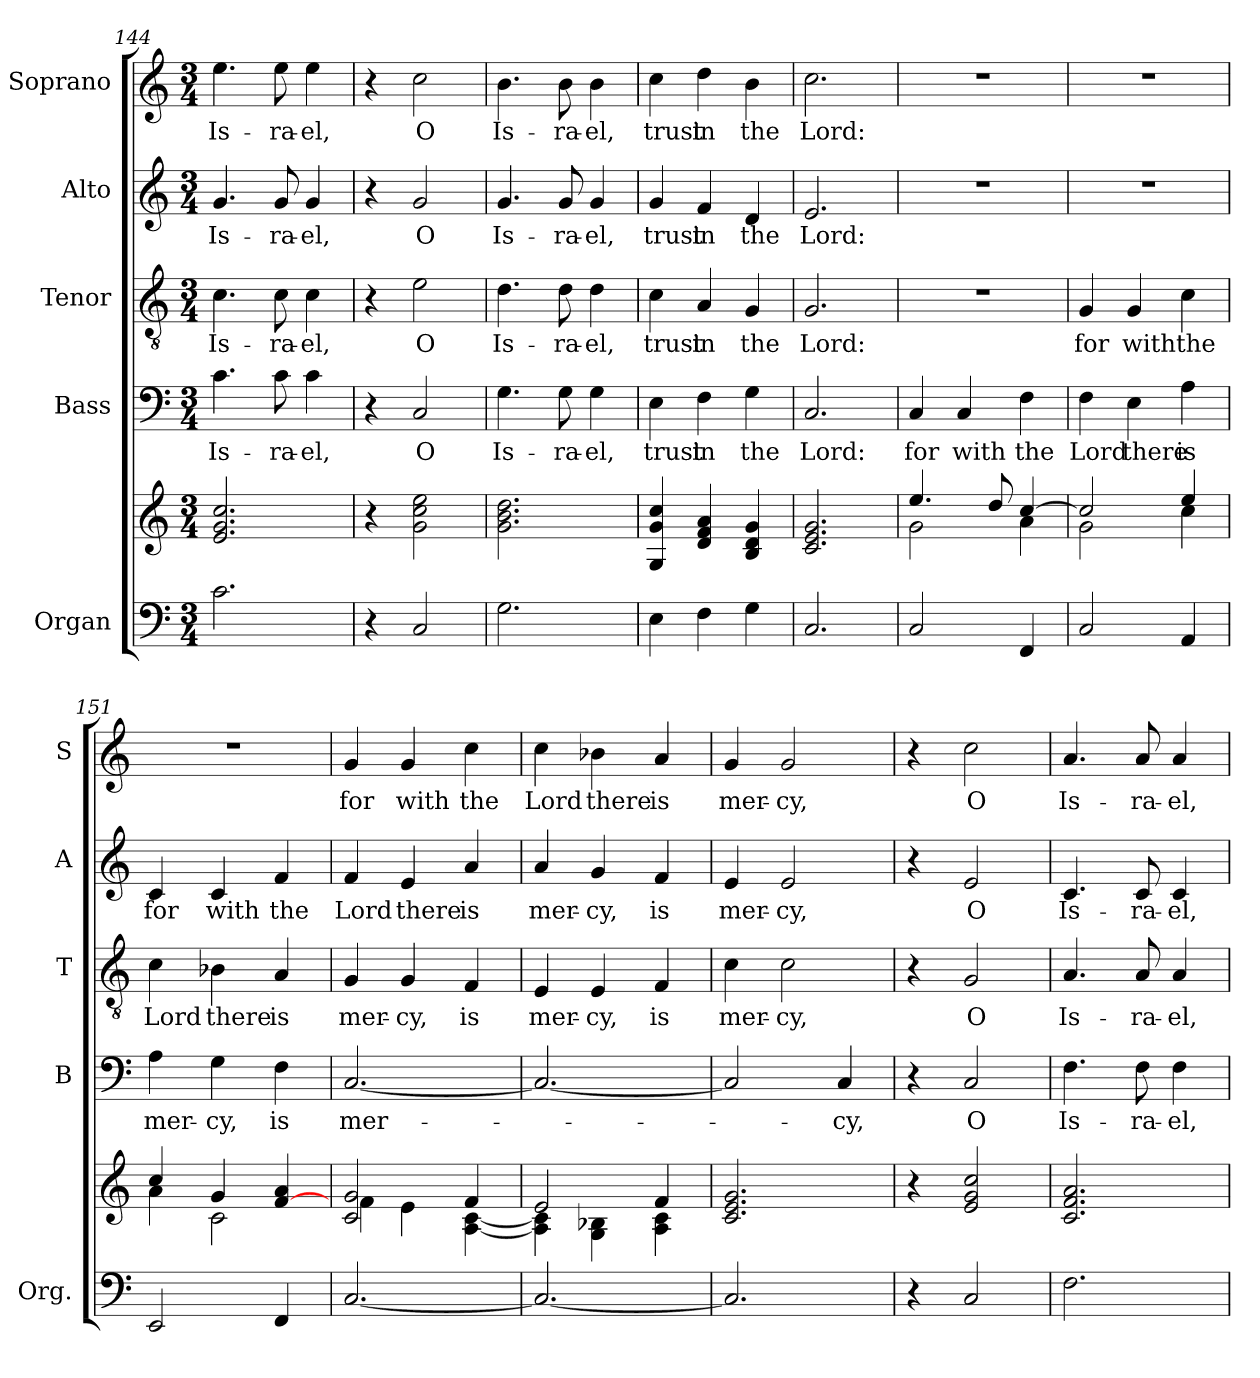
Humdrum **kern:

**kern	**kern	**kern	**text	**kern	**text	**kern	**text	**kern	**text
*part5	*part5	*part4	*part4	*part3	*part3	*part2	*part2	*part1	*part1
*staff6	*staff5	*staff4	*staff4	*staff3	*staff3	*staff2	*staff2	*staff1	*staff1
*I"Organ	*	*I"Bass	*	*I"Tenor	*	*I"Alto	*	*I"Soprano	*
*I'Org.	*	*I'B	*	*I'T	*	*I'A	*	*I'S	*
*clefF4	*clefG2	*clefF4	*	*clefGv2	*	*clefG2	*	*clefG2	*
*k[]	*k[]	*k[]	*	*k[]	*	*k[]	*	*k[]	*
*C:	*C:	*C:	*	*C:	*	*C:	*	*C:	*
*M3/4	*M3/4	*M3/4	*	*M3/4	*	*M3/4	*	*M3/4	*
=144	=144	=144	=144	=144	=144	=144	=144	=144	=144
!	!	!	!LO:LY:b	!	!LO:LY:b	!	!LO:LY:b	!	!LO:LY:b
2.c\	2.e!/ 2.g!/ 2.cc!/	4.c\	Is-	4.c\	Is-	4.g/	Is-	4.ee\	Is-
!	!	!	!LO:LY:b	!	!LO:LY:b	!	!LO:LY:b	!	!LO:LY:b
.	.	8c\	-ra-	8c\	-ra-	8g/	-ra-	8ee\	-ra-
!	!	!	!LO:LY:b	!	!LO:LY:b	!	!LO:LY:b	!	!LO:LY:b
.	.	4c\	-el,	4c\	-el,	4g/	-el,	4ee\	-el,
=145	=145	=145	=145	=145	=145	=145	=145	=145	=145
4r	4r	4r	.	4r	.	4r	.	4r	.
!	!	!	!LO:LY:b	!	!LO:LY:b	!	!LO:LY:b	!	!LO:LY:b
2C/	2g!\ 2cc!\ 2ee!\	2C/	O	2e\	O	2g/	O	2cc\	O
=146	=146	=146	=146	=146	=146	=146	=146	=146	=146
!	!	!	!LO:LY:b	!	!LO:LY:b	!	!LO:LY:b	!	!LO:LY:b
2.G\	2.g!\ 2.b!\ 2.dd!\	4.G\	Is-	4.d\	Is-	4.g/	Is-	4.b\	Is-
!	!	!	!LO:LY:b	!	!LO:LY:b	!	!LO:LY:b	!	!LO:LY:b
.	.	8G\	-ra-	8d\	-ra-	8g/	-ra-	8b\	-ra-
!	!	!	!LO:LY:b	!	!LO:LY:b	!	!LO:LY:b	!	!LO:LY:b
.	.	4G\	-el,	4d\	-el,	4g/	-el,	4b\	-el,
=147	=147	=147	=147	=147	=147	=147	=147	=147	=147
!	!	!	!LO:LY:b	!	!LO:LY:b	!	!LO:LY:b	!	!LO:LY:b
4E\	4G!/ 4g!/ 4cc!/	4E\	trust	4c\	trust	4g/	trust	4cc\	trust
!	!	!	!LO:LY:b	!	!LO:LY:b	!	!LO:LY:b	!	!LO:LY:b
4F\	4d!/ 4f!/ 4a!/	4F\	in	4A/	in	4f/	in	4dd\	in
!	!	!	!LO:LY:b	!	!LO:LY:b	!	!LO:LY:b	!	!LO:LY:b
4G\	4B!/ 4d!/ 4g!/	4G\	the	4G/	the	4d/	the	4b\	the
=148	=148	=148	=148	=148	=148	=148	=148	=148	=148
!	!	!	!LO:LY:b	!	!LO:LY:b	!	!LO:LY:b	!	!LO:LY:b
2.C/	2.c!/ 2.e!/ 2.g!/	2.C/	Lord:	2.G/	Lord:	2.e/	Lord:	2.cc\	Lord:
=149	=149	=149	=149	=149	=149	=149	=149	=149	=149
*	*^	*	*	*	*	*	*	*	*
!	!	!	!	!LO:LY:b	!	!	!	!	!	!
2C/	4.ee!/	2g!\	4C/	for	2.r	.	2.r	.	2.r	.
!	!	!	!	!LO:LY:b	!	!	!	!	!	!
.	.	.	4C/	with	.	.	.	.	.	.
.	8dd!/	.	.	.	.	.	.	.	.	.
!	!	!	!	!LO:LY:b	!	!	!	!	!	!
4FF/	[>4cc!/	4a!\	4F\	the	.	.	.	.	.	.
!!LO:LB:g=z
=150	=150	=150	=150	=150	=150	=150	=150	=150	=150	=150
!	!	!	!	!LO:LY:b	!	!LO:LY:b	!	!	!	!
2C/	2cc!/]	2g!\	4F\	Lord	4G/	for	2.r	.	2.r	.
!	!	!	!	!LO:LY:b	!	!LO:LY:b	!	!	!	!
.	.	.	4E\	there	4G/	with	.	.	.	.
!	!	!	!	!LO:LY:b	!	!LO:LY:b	!	!	!	!
4AA/	4ee!/	4cc!\	4A\	is	4c\	the	.	.	.	.
=151	=151	=151	=151	=151	=151	=151	=151	=151	=151	=151
!	!	!	!	!LO:LY:b	!	!LO:LY:b	!	!LO:LY:b	!	!
2EE/	4cc!/	4a!\	4A\	mer-	4c\	Lord	4c/	for	2.r	.
!	!	!	!	!LO:LY:b	!	!LO:LY:b	!	!LO:LY:b	!	!
.	4g!/	2c!\	4G\	-cy,	4B-X\	there	4c/	with	.	.
!	!	!	!	!LO:LY:b	!	!LO:LY:b	!	!LO:LY:b	!	!
4FF/	[>4f!/ 4a!/	.	4F\	is	4A/	is	4f/	the	.	.
=152	=152	=152	=152	=152	=152	=152	=152	=152	=152	=152
!	!	!	!	!LO:LY:b	!	!LO:LY:b	!	!LO:LY:b	!	!LO:LY:b
[2.C/	2c!/ 2g!/	4f!\	[2.C/	mer-	4G/	mer-	4f/	Lord	4g/	for
!	!	!	!	!	!	!LO:LY:b	!	!LO:LY:b	!	!LO:LY:b
.	.	4e!\	.	.	4G/	-cy,	4e/	there	4g/	with
!	!	!	!	!	!	!LO:LY:b	!	!LO:LY:b	!	!LO:LY:b
.	4f!/	[<4A!\ [<4c!\	.	.	4F/	is	4a/	is	4cc\	the
=153	=153	=153	=153	=153	=153	=153	=153	=153	=153	=153
!	!	!	!	!	!	!LO:LY:b	!	!LO:LY:b	!	!LO:LY:b
2.C/_	2e!/	4A!\] 4c!\]	2.C/_	.	4E/	mer-	4a/	mer-	4cc\	Lord
!	!	!	!	!	!	!LO:LY:b	!	!LO:LY:b	!	!LO:LY:b
.	.	4G!\ 4B-X!\	.	.	4E/	-cy,	4g/	-cy,	4b-X\	there
!	!	!	!	!	!	!LO:LY:b	!	!LO:LY:b	!	!LO:LY:b
.	4f!/	4A!\ 4c!\	.	.	4F/	is	4f/	is	4a/	is
=154	=154	=154	=154	=154	=154	=154	=154	=154	=154	=154
!	!	!	!	!	!	!LO:LY:b	!	!LO:LY:b	!	!LO:LY:b
*	*v	*v	*	*	*	*	*	*	*	*
2.C/]	2.c!/ 2.e!/ 2.g!/	2C/]	.	4c\	mer-	4e/	mer-	4g/	mer-
!	!	!	!	!	!LO:LY:b	!	!LO:LY:b	!	!LO:LY:b
.	.	.	.	2c\	-cy,	2e/	-cy,	2g/	-cy,
!	!	!	!LO:LY:b	!	!	!	!	!	!
.	.	4C/	-cy,	.	.	.	.	.	.
=155	=155	=155	=155	=155	=155	=155	=155	=155	=155
4r	4r	4r	.	4r	.	4r	.	4r	.
!	!	!	!LO:LY:b	!	!LO:LY:b	!	!LO:LY:b	!	!LO:LY:b
2C/	2e!/ 2g!/ 2cc!/	2C/	O	2G/	O	2e/	O	2cc\	O
=156	=156	=156	=156	=156	=156	=156	=156	=156	=156
!	!	!	!LO:LY:b	!	!LO:LY:b	!	!LO:LY:b	!	!LO:LY:b
2.F\	2.c!/ 2.f!/ 2.a!/	4.F\	Is-	4.A/	Is-	4.c/	Is-	4.a/	Is-
!	!	!	!LO:LY:b	!	!LO:LY:b	!	!LO:LY:b	!	!LO:LY:b
.	.	8F\	-ra-	8A/	-ra-	8c/	-ra-	8a/	-ra-
!	!	!	!LO:LY:b	!	!LO:LY:b	!	!LO:LY:b	!	!LO:LY:b
.	.	4F\	-el,	4A/	-el,	4c/	-el,	4a/	-el,
=	=	=	=	=	=	=	=	=	=
*-	*-	*-	*-	*-	*-	*-	*-	*-	*-
